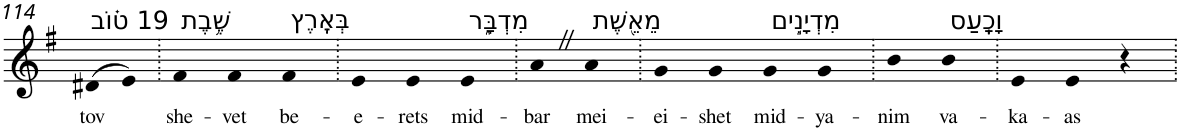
**kern	**text
*part1	*part1
*staff1	*staff1
*I"Piano	*
*I'Pno	*
!!LO:PB:g=z
*clefG2	*
*k[f#]	*
*G:	*
=114	=114
!LO:TX:a:t=19 ט֗וֹב	!
!	!LO:LY:b
(>8d#X	tov
8e)	.
=115.	=115.
!LO:TX:a:t=שֶׁ֥בֶת	!
!	!LO:LY:b
4f#	she-
!	!LO:LY:b
4f#	-vet
!LO:TX:a:t=בְּאֶֽרֶץ	!
!	!LO:LY:b
4f#	be-
=116.	=116.
!	!LO:LY:b
4e	-e-
!	!LO:LY:b
4e	-rets
!LO:TX:a:t=מִדְבָּ֑ר	!
!	!LO:LY:b
4e	mid-
=117.	=117.
!	!LO:LY:b
4aZ	-bar
!LO:TX:a:t=מֵאֵ֖שֶׁת	!
!	!LO:LY:b
4a	mei-
=118.	=118.
!	!LO:LY:b
4g	-ei-
!	!LO:LY:b
4g	-shet
!LO:TX:a:t=מִדְיָנִ֣ים	!
!	!LO:LY:b
4g	mid-
!	!LO:LY:b
4g	-ya-
=119.	=119.
!	!LO:LY:b
4b	-nim
!LO:TX:a:t=וָכָֽעַס	!
!	!LO:LY:b
4b	va-
=120.	=120.
!	!LO:LY:b
4e	-ka-
!	!LO:LY:b
4e	-as
4r	.
=.	=.
*-	*-
